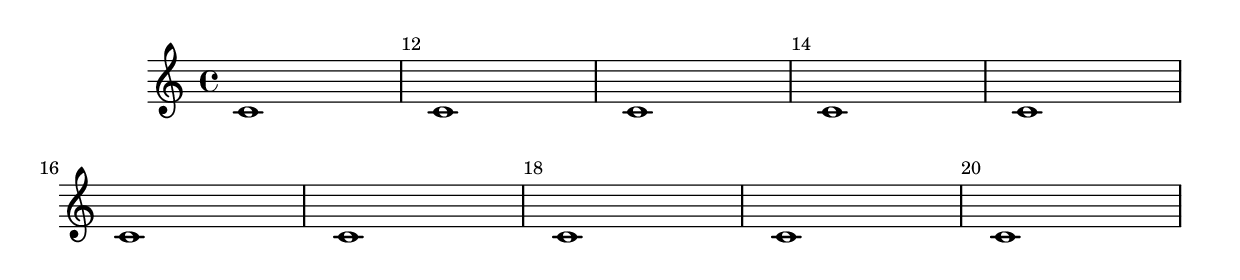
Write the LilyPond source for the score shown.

%% Do not edit this file; it is automatically
%% generated from LSR http://lsr.dsi.unimi.it
%% This file is in the public domain.
\version "2.13.16"

\header {
  lsrtags = "rhythms"

%% Translation of GIT committish: 1d589aa04c20d7711bf662618adbdd6d445db29d
  texidoces = "

Se pueden imprimir los números de compás a intervalos regulares
mediante el establecimiento de la propiedad
@code{barNumberVisibility}.  Aquí los números de compás se
imprimen a cada dos compases excepto al final de la línea.

"

  doctitlees = "Imprimir números de compás a intervalos regulares"


%% Translation of GIT committish: 0a868be38a775ecb1ef935b079000cebbc64de40
  texidocde = "
Taktnummern können in regelmäßigen Intervallen gesetzt werden, indem
man die Eigenschaft @code{barNumberVisibility} definiert.  In diesem
Beispiel werden die Taktnummern jeden zweiten Takt gesetzt, außer
am Ende einer Zeile.

"
  doctitlede = "Setzen der Taktnummern in regelmäßigen Intevallen"


%% Translation of GIT committish: 374d57cf9b68ddf32a95409ce08ba75816900f6b
  texidocfr = "
Vous pouvez imprimer un numéro de mesure à intervalle régulier plutôt
qu'en tête de chaque ligne seulement, en recourrant à la propriété
@code{barNumberVisibility}.  Voici comment afficher le numéro toutes les
deux mesures sauf en fin de ligne.

"
  doctitlefr = "Imprimer les numéros de mesure à intervalle régulier"

  texidoc = "
Bar numbers can be printed at regular intervals by setting the property
@code{barNumberVisibility}. Here the bar numbers are printed every two
measures except at the end of the line.

"
  doctitle = "Printing bar numbers at regular intervals"
} % begin verbatim

\relative c' {
  \override Score.BarNumber #'break-visibility = #end-of-line-invisible
  \set Score.currentBarNumber = #11
  % Permit first bar number to be printed
  \bar ""
  % Print a bar number every second measure
  \set Score.barNumberVisibility = #(every-nth-bar-number-visible 2)
  c1 | c | c | c | c
  \break
  c1 | c | c | c | c
}

